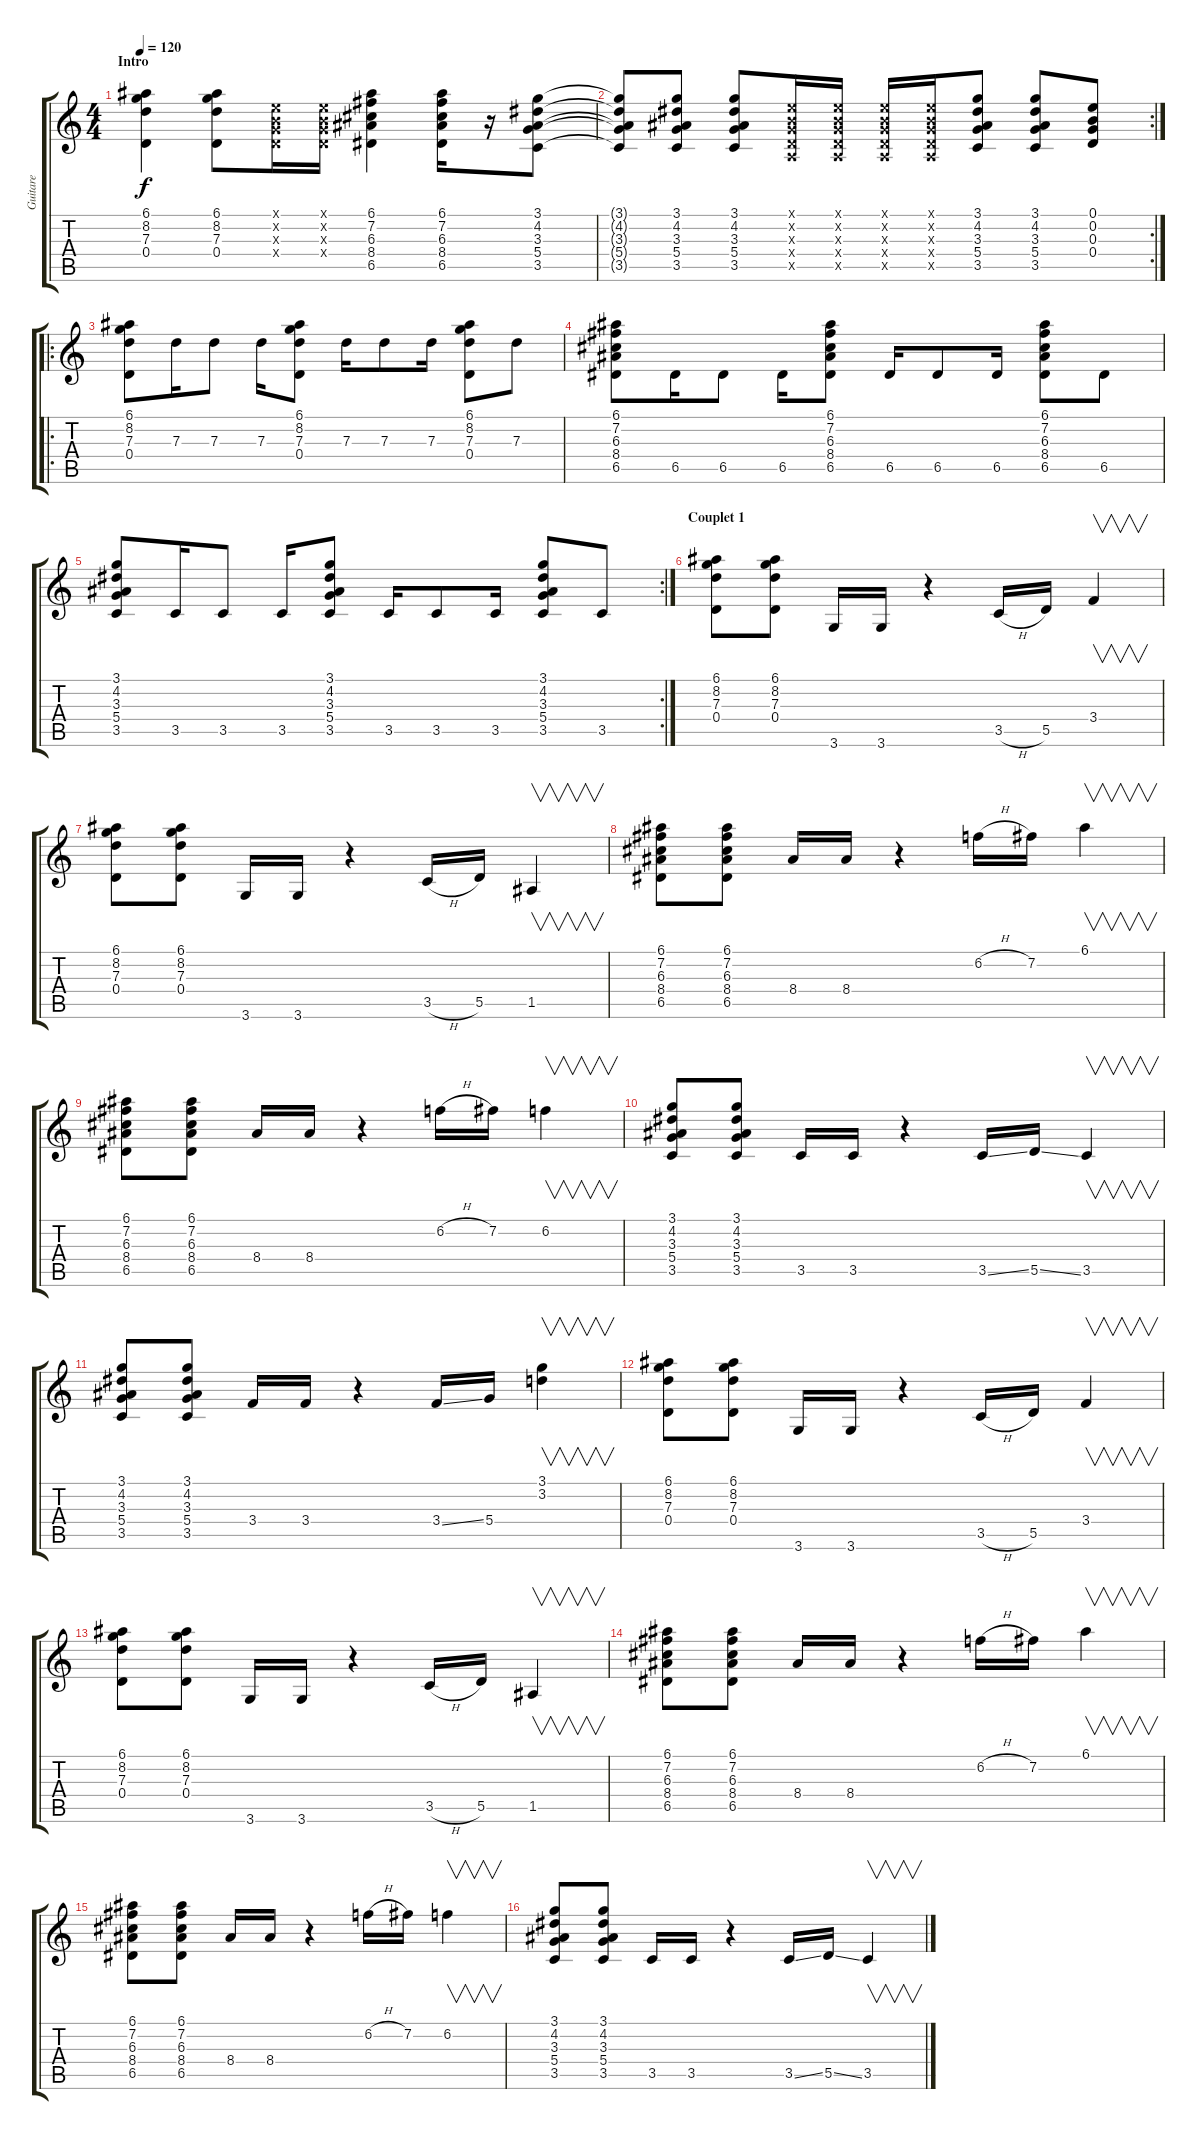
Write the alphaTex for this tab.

\track ("Guitare" "Guitare") {instrument acousticguitarsteel}
\staff {score tabs}
\tuning (E4 B3 G3 D3 A2 E2) {hide}
\ts (4 4)
\section ("" "Intro")
\tempo 120
\clef g2
\ks c
(6.1 8.2 7.3 0.4).4{dy f instrument acousticguitarsteel} (6.1 8.2 7.3 0.4).8 (0.1{x} 0.2{x} 0.3{x} 0.4{x}).16 (0.1{x} 0.2{x} 0.3{x} 0.4{x}).16 (6.1 7.2 6.3 8.4 6.5).4 (6.1 7.2 6.3 8.4 6.5).16 r.16 (3.1 4.2 3.3 5.4 3.5).8 |
\rc 2
(3.1{t} 4.2{t} 3.3{t} 5.4{t} 3.5{t}).8 (3.1 4.2 3.3 5.4 3.5).8 (3.1 4.2 3.3 5.4 3.5).8 (0.1{x} 0.2{x} 0.3{x} 0.4{x} 0.5{x}).16 (0.1{x} 0.2{x} 0.3{x} 0.4{x} 0.5{x}).16 (0.1{x} 0.2{x} 0.3{x} 0.4{x} 0.5{x}).16 (0.1{x} 0.2{x} 0.3{x} 0.4{x} 0.5{x}).16 (3.1 4.2 3.3 5.4 3.5).8 (3.1 4.2 3.3 5.4 3.5).8 (0.1 0.2 0.3 0.4).8 |
\ro
(6.1 8.2 7.3 0.4).8 7.3.16 7.3.8 7.3.16 (6.1 8.2 7.3 0.4).8 7.3.16 7.3.8 7.3.16 (6.1 8.2 7.3 0.4).8 7.3.8 |
(6.1 7.2 6.3 8.4 6.5).8 6.5.16 6.5.8 6.5.16 (6.1 7.2 6.3 8.4 6.5).8 6.5.16 6.5.8 6.5.16 (6.1 7.2 6.3 8.4 6.5).8 6.5.8 |
\rc 2
(3.1 4.2 3.3 5.4 3.5).8 3.5.16 3.5.8 3.5.16 (3.1 4.2 3.3 5.4 3.5).8 3.5.16 3.5.8 3.5.16 (3.1 4.2 3.3 5.4 3.5).8 3.5.8 |
\section ("" "Couplet 1")
(6.1 8.2 7.3 0.4).8 (6.1 8.2 7.3 0.4).8 3.6.16 3.6.16 r.4 3.5{h}.16 5.5.16 3.4.4{v} |
(6.1 8.2 7.3 0.4).8 (6.1 8.2 7.3 0.4).8 3.6.16 3.6.16 r.4 3.5{h}.16 5.5.16 1.5.4{v} |
(6.1 7.2 6.3 8.4 6.5).8 (6.1 7.2 6.3 8.4 6.5).8 8.4.16 8.4.16 r.4 6.2{h}.16 7.2.16 6.1.4{v} |
(6.1 7.2 6.3 8.4 6.5).8 (6.1 7.2 6.3 8.4 6.5).8 8.4.16 8.4.16 r.4 6.2{h}.16 7.2.16 6.2.4{v} |
(3.1 4.2 3.3 5.4 3.5).8 (3.1 4.2 3.3 5.4 3.5).8 3.5.16 3.5.16 r.4 3.5{ss}.16 5.5{ss}.16 3.5.4{v} |
(3.1 4.2 3.3 5.4 3.5).8 (3.1 4.2 3.3 5.4 3.5).8 3.4.16 3.4.16 r.4 3.4{ss}.16 5.4.16 (3.1 3.2).4{v} |
(6.1 8.2 7.3 0.4).8 (6.1 8.2 7.3 0.4).8 3.6.16 3.6.16 r.4 3.5{h}.16 5.5.16 3.4.4{v} |
(6.1 8.2 7.3 0.4).8 (6.1 8.2 7.3 0.4).8 3.6.16 3.6.16 r.4 3.5{h}.16 5.5.16 1.5.4{v} |
(6.1 7.2 6.3 8.4 6.5).8 (6.1 7.2 6.3 8.4 6.5).8 8.4.16 8.4.16 r.4 6.2{h}.16 7.2.16 6.1.4{v} |
(6.1 7.2 6.3 8.4 6.5).8 (6.1 7.2 6.3 8.4 6.5).8 8.4.16 8.4.16 r.4 6.2{h}.16 7.2.16 6.2.4{v} |
(3.1 4.2 3.3 5.4 3.5).8 (3.1 4.2 3.3 5.4 3.5).8 3.5.16 3.5.16 r.4 3.5{ss}.16 5.5{ss}.16 3.5.4{v}
